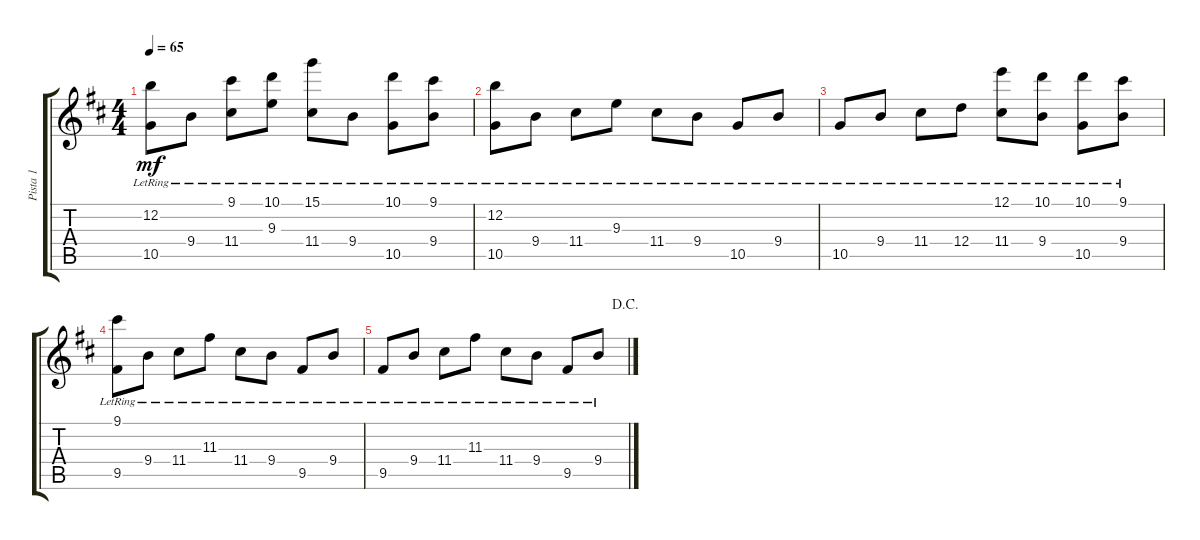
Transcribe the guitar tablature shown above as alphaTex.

\track ("Pista 1" "Pista 1") {instrument acousticguitarsteel}
\staff {score tabs}
\tuning (E4 B3 G3 D3 A2 E2) {hide}
\ts (4 4)
\tempo 65
\clef g2
\ks d
(12.2{lr} 10.5{lr}).8{dy mf} 9.4{lr}.8 (9.1 11.4{lr}).8 (10.1 9.3{lr}).8 (15.1{lr} 11.4{lr}).8 9.4{lr}.8 (10.1 10.5{lr}).8 (9.1 9.4{lr}).8 |
(12.2{lr} 10.5{lr}).8 9.4{lr}.8 11.4{lr}.8 9.3{lr}.8 11.4{lr}.8 9.4{lr}.8 10.5{lr}.8 9.4{lr}.8 |
10.5{lr}.8 9.4{lr}.8 11.4{lr}.8 12.4{lr}.8 (12.1 11.4{lr}).8 (10.1 9.4{lr}).8 (10.1 10.5{lr}).8 (9.1 9.4{lr}).8 |
(9.1{lr} 9.5{lr}).8 9.4{lr}.8 11.4{lr}.8 11.3{lr}.8 11.4{lr}.8 9.4{lr}.8 9.5{lr}.8 9.4{lr}.8 |
\jump dacapo
9.5{lr}.8 9.4{lr}.8 11.4{lr}.8 11.3{lr}.8 11.4{lr}.8 9.4{lr}.8 9.5{lr}.8 9.4{lr}.8
